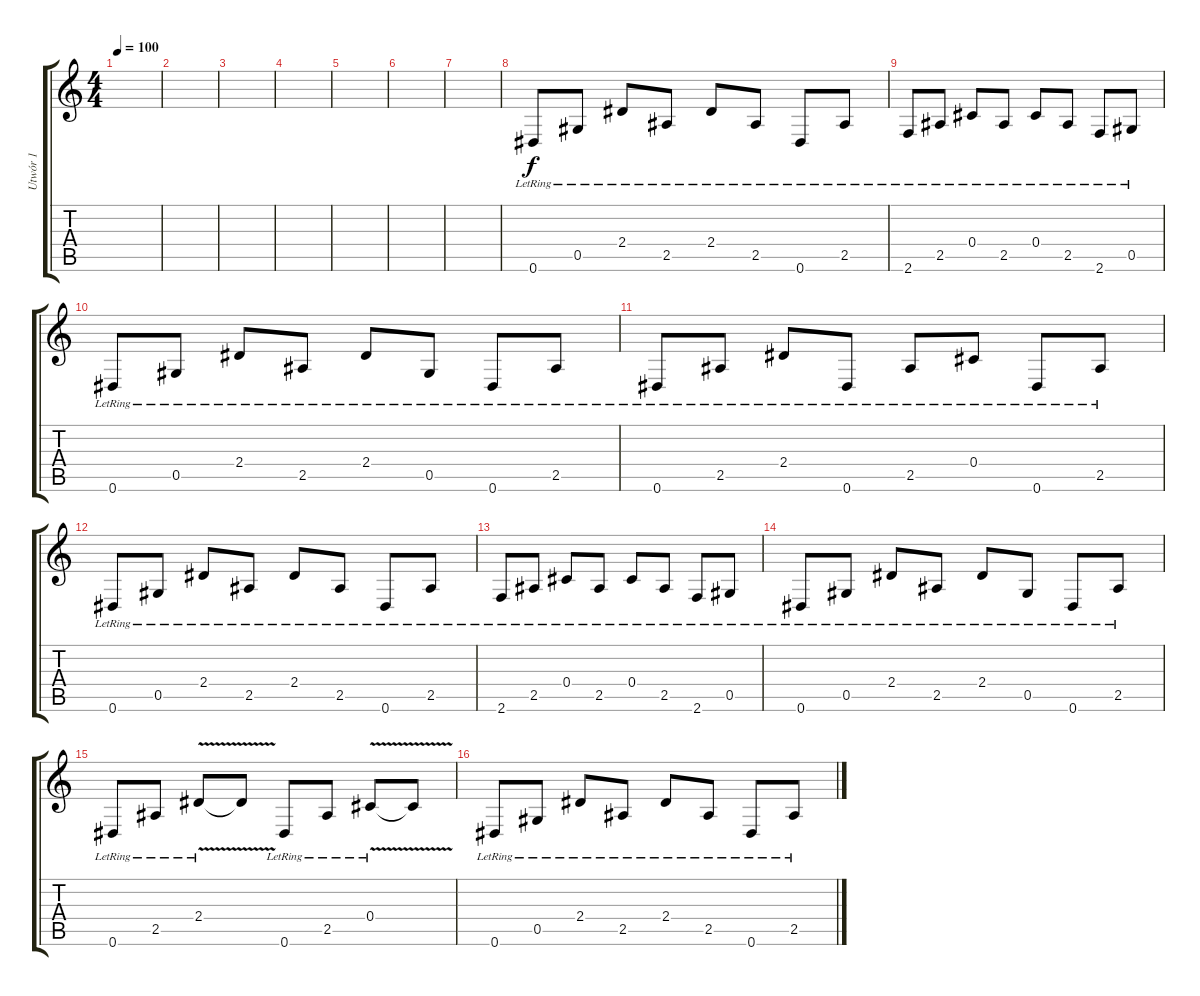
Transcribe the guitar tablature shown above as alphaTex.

\track ("Utwór 1" "Utwór 1") {instrument electricguitarclean}
\staff {score tabs}
\tuning (Eb4 Bb3 Gb3 Db3 Ab2 Eb2) {hide}
\ts (4 4)
\tempo 100
\clef g2
\ks c
|
|
|
|
|
|
|
0.6{lr}.8{volume 16} 0.5{lr}.8 2.4{lr}.8 2.5{lr}.8 2.4{lr}.8 2.5{lr}.8 0.6{lr}.8 2.5{lr}.8 |
2.6{lr}.8 2.5{lr}.8 0.4{lr}.8 2.5{lr}.8 0.4{lr}.8 2.5{lr}.8 2.6{lr}.8 0.5{lr}.8 |
0.6{lr}.8 0.5{lr}.8 2.4{lr}.8 2.5{lr}.8 2.4{lr}.8 0.5{lr}.8 0.6{lr}.8 2.5{lr}.8 |
0.6{lr}.8 2.5{lr}.8 2.4{lr}.8 0.6{lr}.8 2.5{lr}.8 0.4{lr}.8 0.6{lr}.8 2.5{lr}.8 |
0.6{lr}.8 0.5{lr}.8 2.4{lr}.8 2.5{lr}.8 2.4{lr}.8 2.5{lr}.8 0.6{lr}.8 2.5{lr}.8 |
2.6{lr}.8 2.5{lr}.8 0.4{lr}.8 2.5{lr}.8 0.4{lr}.8 2.5{lr}.8 2.6{lr}.8 0.5{lr}.8 |
0.6{lr}.8 0.5{lr}.8 2.4{lr}.8 2.5{lr}.8 2.4{lr}.8 0.5{lr}.8 0.6{lr}.8 2.5{lr}.8 |
0.6{lr}.8 2.5{lr}.8 2.4{v lr}.8 2.4{t}.8 0.6{lr}.8 2.5{lr}.8 0.4{v lr}.8 0.4{t}.8 |
0.6{lr}.8{volume 16} 0.5{lr}.8 2.4{lr}.8 2.5{lr}.8 2.4{lr}.8 2.5{lr}.8 0.6{lr}.8 2.5{lr}.8
